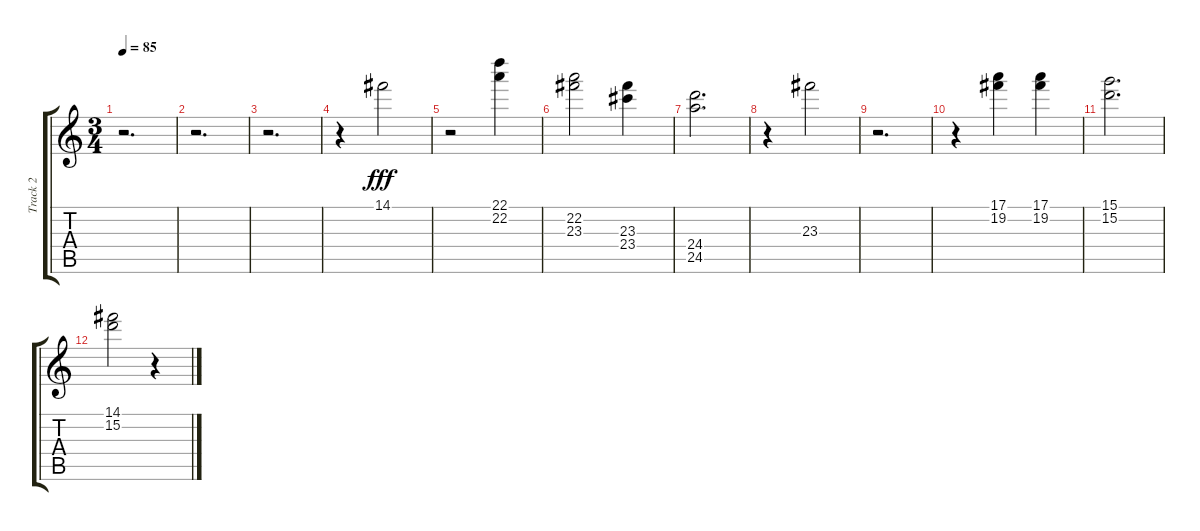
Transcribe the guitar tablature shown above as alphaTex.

\track ("Track 2" "Track 2") {instrument electricguitarjazz}
\staff {score tabs}
\tuning (E4 B3 G3 D3 A2 E2) {hide}
\ts (3 4)
\tempo 85
\clef g2
\ks c
r.2{d dy fff} |
r.2{d} |
r.2{d} |
r.4 14.1.2 |
r.2 (22.1 22.2).4 |
(22.2 23.3).2 (23.3 23.4).4 |
(24.4 24.5).2{d} |
r.4 23.3.2 |
r.2{d} |
r.4 (17.1 19.2).4 (17.1 19.2).4 |
(15.1 15.2).2{d} |
(14.1 15.2).2 r.4
